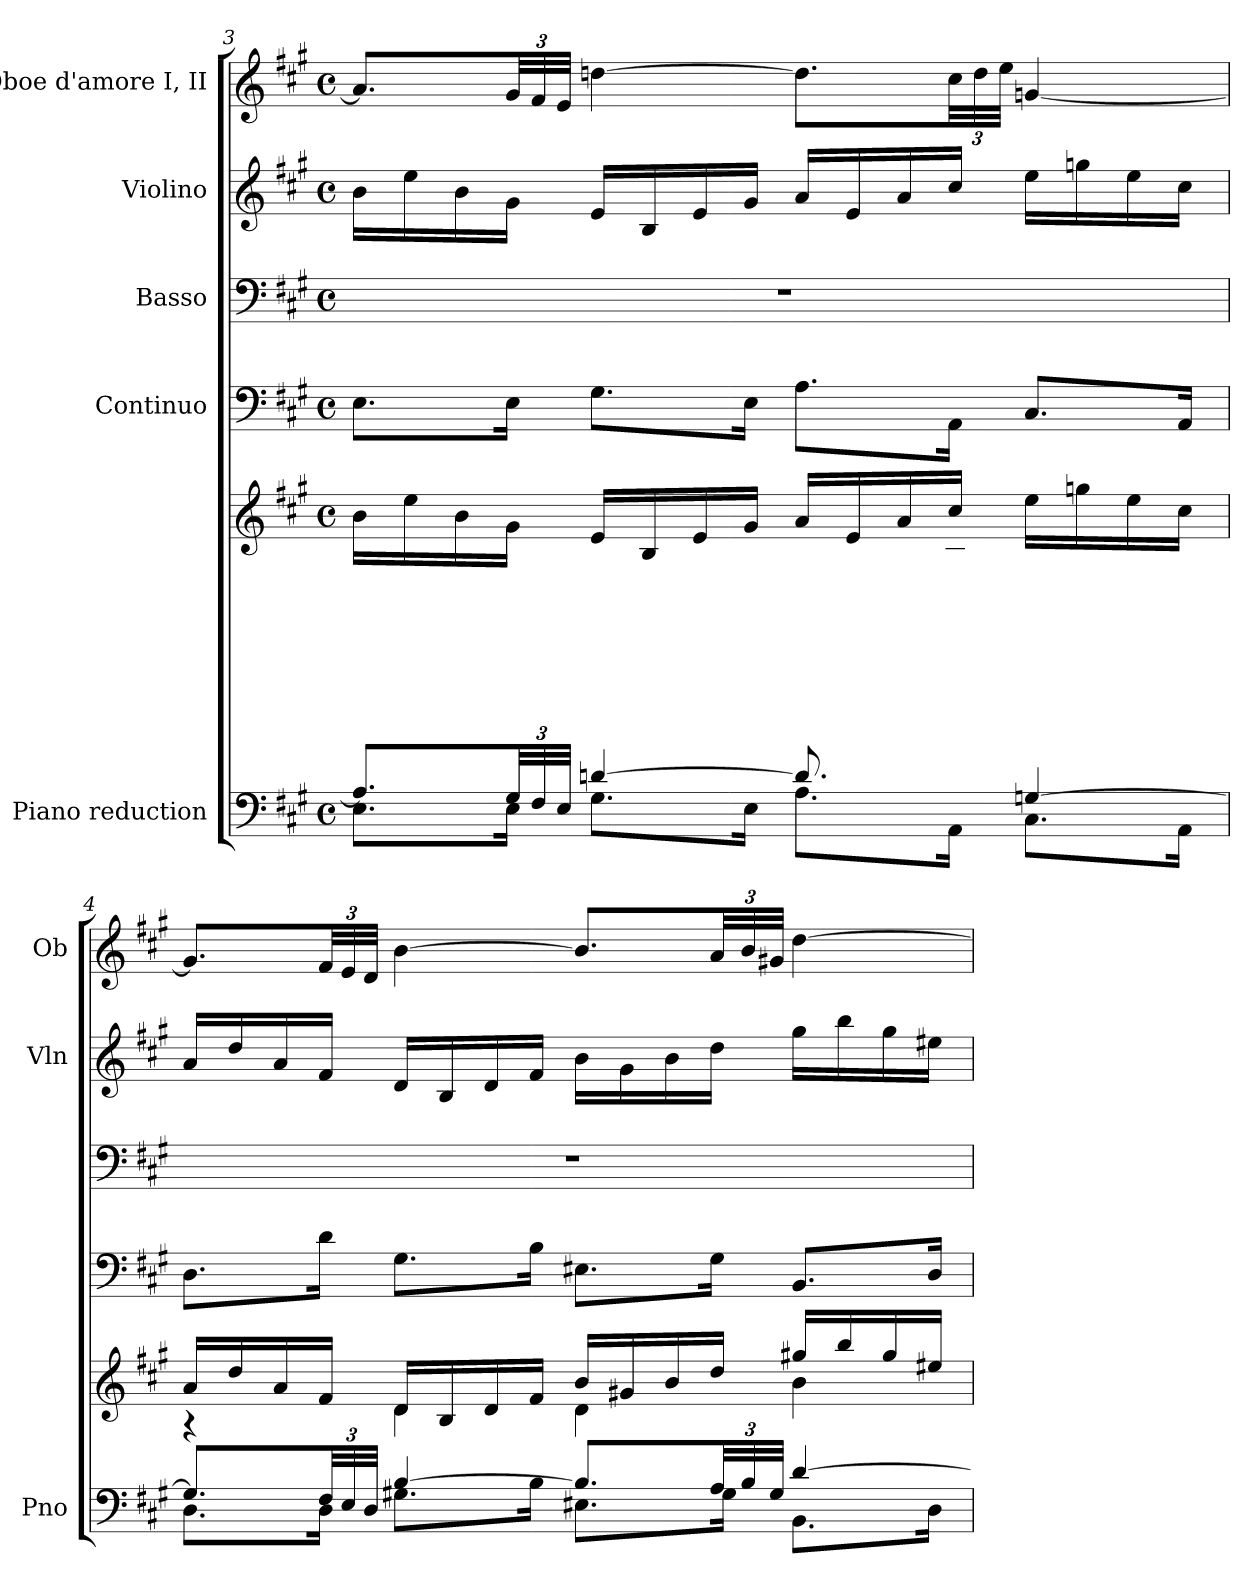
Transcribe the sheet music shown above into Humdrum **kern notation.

**kern	**kern	**kern	**kern	**kern	**kern
*part5	*part5	*part4	*part3	*part2	*part1
*staff6	*staff5	*staff4	*staff3	*staff2	*staff1
*I"Piano reduction	*	*I"Continuo	*I"Basso	*I"Violino	*I"Oboe d'amore I, II
*I'Pno	*	*	*	*I'Vln	*I'Ob
*clefF4	*clefG2	*clefF4	*clefF4	*clefG2	*clefG2
*k[f#c#g#]	*k[f#c#g#]	*k[f#c#g#]	*k[f#c#g#]	*k[f#c#g#]	*k[f#c#g#]
*M4/4	*M4/4	*M4/4	*M4/4	*M4/4	*M4/4
*met(c)	*met(c)	*met(c)	*met(c)	*met(c)	*met(c)
=3	=3	=3	=3	=3	=3
*^	*^	*	*	*	*
8.A/L]	8.E\L	16b\LL	8.ryy	8.E\L	1r	16b\LL	8.a/L]
.	.	16ee\	.	.	.	16ee\	.
.	.	16b\	.	.	.	16b\	.
*	*	*v	*v	*	*	*	*
*Xbrackettup	*	*	*	*	*	*Xbrackettup
48G#/LL	16E\Jk	16g#\JJ	16E\Jk	.	16g#\JJ	48g#/LL
48F#/	.	.	.	.	.	48f#/
48E/JJJ	.	.	.	.	.	48e/JJJ
[4dn/	8.G#\L	16e/LL	8.G#\L	.	16e/LL	[4ddn\
.	.	16B/	.	.	16B/	.
.	.	16e/	.	.	16e/	.
.	16E\Jk	16g#/JJ	16E\Jk	.	16g#/JJ	.
8.d/L]	8.A\L	16a/LL	8.A\L	.	16a/LL	8.dd\L]
.	.	16e/	.	.	16e/	.
.	.	16a/	.	.	16a/	.
*	*	*^	*	*	*	*
*	*	*	*Xbrackettup	*	*	*	*
16ryy	16AA\Jk	16cc#/JJ	48c#\LL	16AA\Jk	.	16cc#/JJ	48cc#\LL
.	.	.	48d\	.	.	.	48dd\
.	.	.	48e\JJJ	.	.	.	48ee\JJJ
[4Gn/	8.C#\L	16ee\LL	4ryy	8.C#/L	.	16ee\LL	[4gn/
.	.	16ggn\	.	.	.	16ggn\	.
.	.	16ee\	.	.	.	16ee\	.
.	16AA\Jk	16cc#\JJ	.	16AA/Jk	.	16cc#\JJ	.
!!LO:LB:g=z
=4	=4	=4	=4	=4	=4	=4	=4
8.G/L]	8.D\L	16a/LL	4r	8.D\L	1r	16a/LL	8.g/L]
.	.	16dd/	.	.	.	16dd/	.
.	.	16a/	.	.	.	16a/	.
48F#/LL	16D\Jk	16f#/JJ	.	16d\Jk	.	16f#/JJ	48f#/LL
48E/	.	.	.	.	.	.	48e/
48D/JJJ	.	.	.	.	.	.	48d/JJJ
[4B/	8.G#X\L	16d/LL	4d\	8.G#\L	.	16d/LL	[4b\
.	.	16B/	.	.	.	16B/	.
.	.	16d/	.	.	.	16d/	.
.	16B\Jk	16f#/JJ	.	16B\Jk	.	16f#/JJ	.
8.B/L]	8.E#X\L	16b/LL	4d\	8.E#X\L	.	16b\LL	8.b/L]
.	.	16g#X/	.	.	.	16g#\	.
.	.	16b/	.	.	.	16b\	.
48A/LL	16G#\Jk	16dd/JJ	.	16G#\Jk	.	16dd\JJ	48a/LL
48B/	.	.	.	.	.	.	48b/
48G#/JJJ	.	.	.	.	.	.	48g#X/JJJ
[4d/	8.BB\L	16gg#X/LL	4b\	8.BB/L	.	16gg#\LL	[4dd\
.	.	16bb/	.	.	.	16bb\	.
.	.	16gg#/	.	.	.	16gg#\	.
.	16D\Jk	16ee#X/JJ	.	16D/Jk	.	16ee#X\JJ	.
*v	*v	*	*	*	*	*	*
*	*v	*v	*	*	*	*
=	=	=	=	=	=
*-	*-	*-	*-	*-	*-
